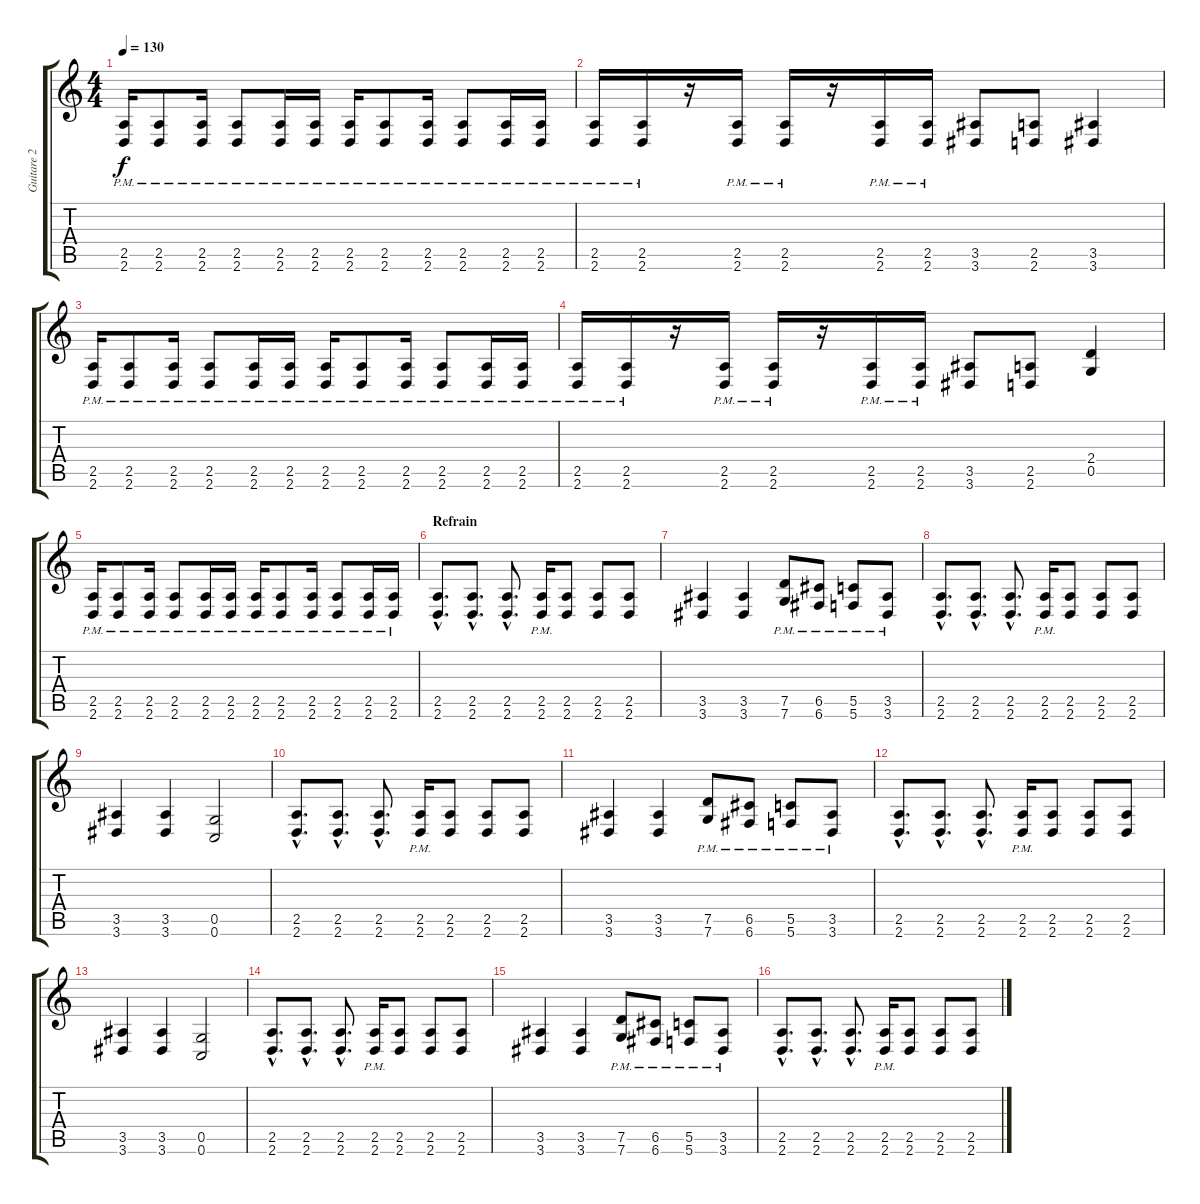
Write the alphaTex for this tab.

\track ("Guitare 2" "Guitare 2") {instrument distortionguitar}
\staff {score tabs}
\tuning (D4 A3 F3 C3 G2 C2) {hide}
\ts (4 4)
\tempo 130
\clef g2
\ks c
(2.5{pm} 2.6{pm}).16{dy f} (2.5{pm} 2.6{pm}).8 (2.5{pm} 2.6{pm}).16 (2.5{pm} 2.6{pm}).8 (2.5{pm} 2.6{pm}).16 (2.5{pm} 2.6{pm}).16 (2.5{pm} 2.6{pm}).16 (2.5{pm} 2.6{pm}).8 (2.5{pm} 2.6{pm}).16 (2.5{pm} 2.6{pm}).8 (2.5{pm} 2.6{pm}).16 (2.5{pm} 2.6{pm}).16 |
(2.5{pm} 2.6{pm}).16 (2.5{pm} 2.6{pm}).16 r.16 (2.5{pm} 2.6{pm}).16 (2.5{pm} 2.6{pm}).16 r.16 (2.5{pm} 2.6{pm}).16 (2.5{pm} 2.6{pm}).16 (3.5 3.6).8 (2.5 2.6).8 (3.5 3.6).4 |
(2.5{pm} 2.6{pm}).16 (2.5{pm} 2.6{pm}).8 (2.5{pm} 2.6{pm}).16 (2.5{pm} 2.6{pm}).8 (2.5{pm} 2.6{pm}).16 (2.5{pm} 2.6{pm}).16 (2.5{pm} 2.6{pm}).16 (2.5{pm} 2.6{pm}).8 (2.5{pm} 2.6{pm}).16 (2.5{pm} 2.6{pm}).8 (2.5{pm} 2.6{pm}).16 (2.5{pm} 2.6{pm}).16 |
(2.5{pm} 2.6{pm}).16 (2.5{pm} 2.6{pm}).16 r.16 (2.5{pm} 2.6{pm}).16 (2.5{pm} 2.6{pm}).16 r.16 (2.5{pm} 2.6{pm}).16 (2.5{pm} 2.6{pm}).16 (3.5 3.6).8 (2.5 2.6).8 (2.4 0.5).4 |
(2.5{pm} 2.6{pm}).16 (2.5{pm} 2.6{pm}).8 (2.5{pm} 2.6{pm}).16 (2.5{pm} 2.6{pm}).8 (2.5{pm} 2.6{pm}).16 (2.5{pm} 2.6{pm}).16 (2.5{pm} 2.6{pm}).16 (2.5{pm} 2.6{pm}).8 (2.5{pm} 2.6{pm}).16 (2.5{pm} 2.6{pm}).8 (2.5{pm} 2.6{pm}).16 (2.5{pm} 2.6{pm}).16 |
\section ("" "Refrain")
(2.5{hac} 2.6{hac}).8{d} (2.5{hac} 2.6{hac}).8{d} (2.5{hac} 2.6{hac}).8{d} (2.5{pm} 2.6{pm}).16 (2.5 2.6).8 (2.5 2.6).8 (2.5 2.6).8 |
(3.5 3.6).4 (3.5 3.6).4 (7.5{pm} 7.6{pm}).8 (6.5{pm} 6.6{pm}).8 (5.5{pm} 5.6{pm}).8 (3.5{pm} 3.6{pm}).8 |
(2.5{hac} 2.6{hac}).8{d} (2.5{hac} 2.6{hac}).8{d} (2.5{hac} 2.6{hac}).8{d} (2.5{pm} 2.6{pm}).16 (2.5 2.6).8 (2.5 2.6).8 (2.5 2.6).8 |
(3.5 3.6).4 (3.5 3.6).4 (0.5 0.6).2 |
(2.5{hac} 2.6{hac}).8{d} (2.5{hac} 2.6{hac}).8{d} (2.5{hac} 2.6{hac}).8{d} (2.5{pm} 2.6{pm}).16 (2.5 2.6).8 (2.5 2.6).8 (2.5 2.6).8 |
(3.5 3.6).4 (3.5 3.6).4 (7.5{pm} 7.6{pm}).8 (6.5{pm} 6.6{pm}).8 (5.5{pm} 5.6{pm}).8 (3.5{pm} 3.6{pm}).8 |
(2.5{hac} 2.6{hac}).8{d} (2.5{hac} 2.6{hac}).8{d} (2.5{hac} 2.6{hac}).8{d} (2.5{pm} 2.6{pm}).16 (2.5 2.6).8 (2.5 2.6).8 (2.5 2.6).8 |
(3.5 3.6).4 (3.5 3.6).4 (0.5 0.6).2 |
(2.5{hac} 2.6{hac}).8{d} (2.5{hac} 2.6{hac}).8{d} (2.5{hac} 2.6{hac}).8{d} (2.5{pm} 2.6{pm}).16 (2.5 2.6).8 (2.5 2.6).8 (2.5 2.6).8 |
(3.5 3.6).4 (3.5 3.6).4 (7.5{pm} 7.6{pm}).8 (6.5{pm} 6.6{pm}).8 (5.5{pm} 5.6{pm}).8 (3.5{pm} 3.6{pm}).8 |
(2.5{hac} 2.6{hac}).8{d} (2.5{hac} 2.6{hac}).8{d} (2.5{hac} 2.6{hac}).8{d} (2.5{pm} 2.6{pm}).16 (2.5 2.6).8 (2.5 2.6).8 (2.5 2.6).8
